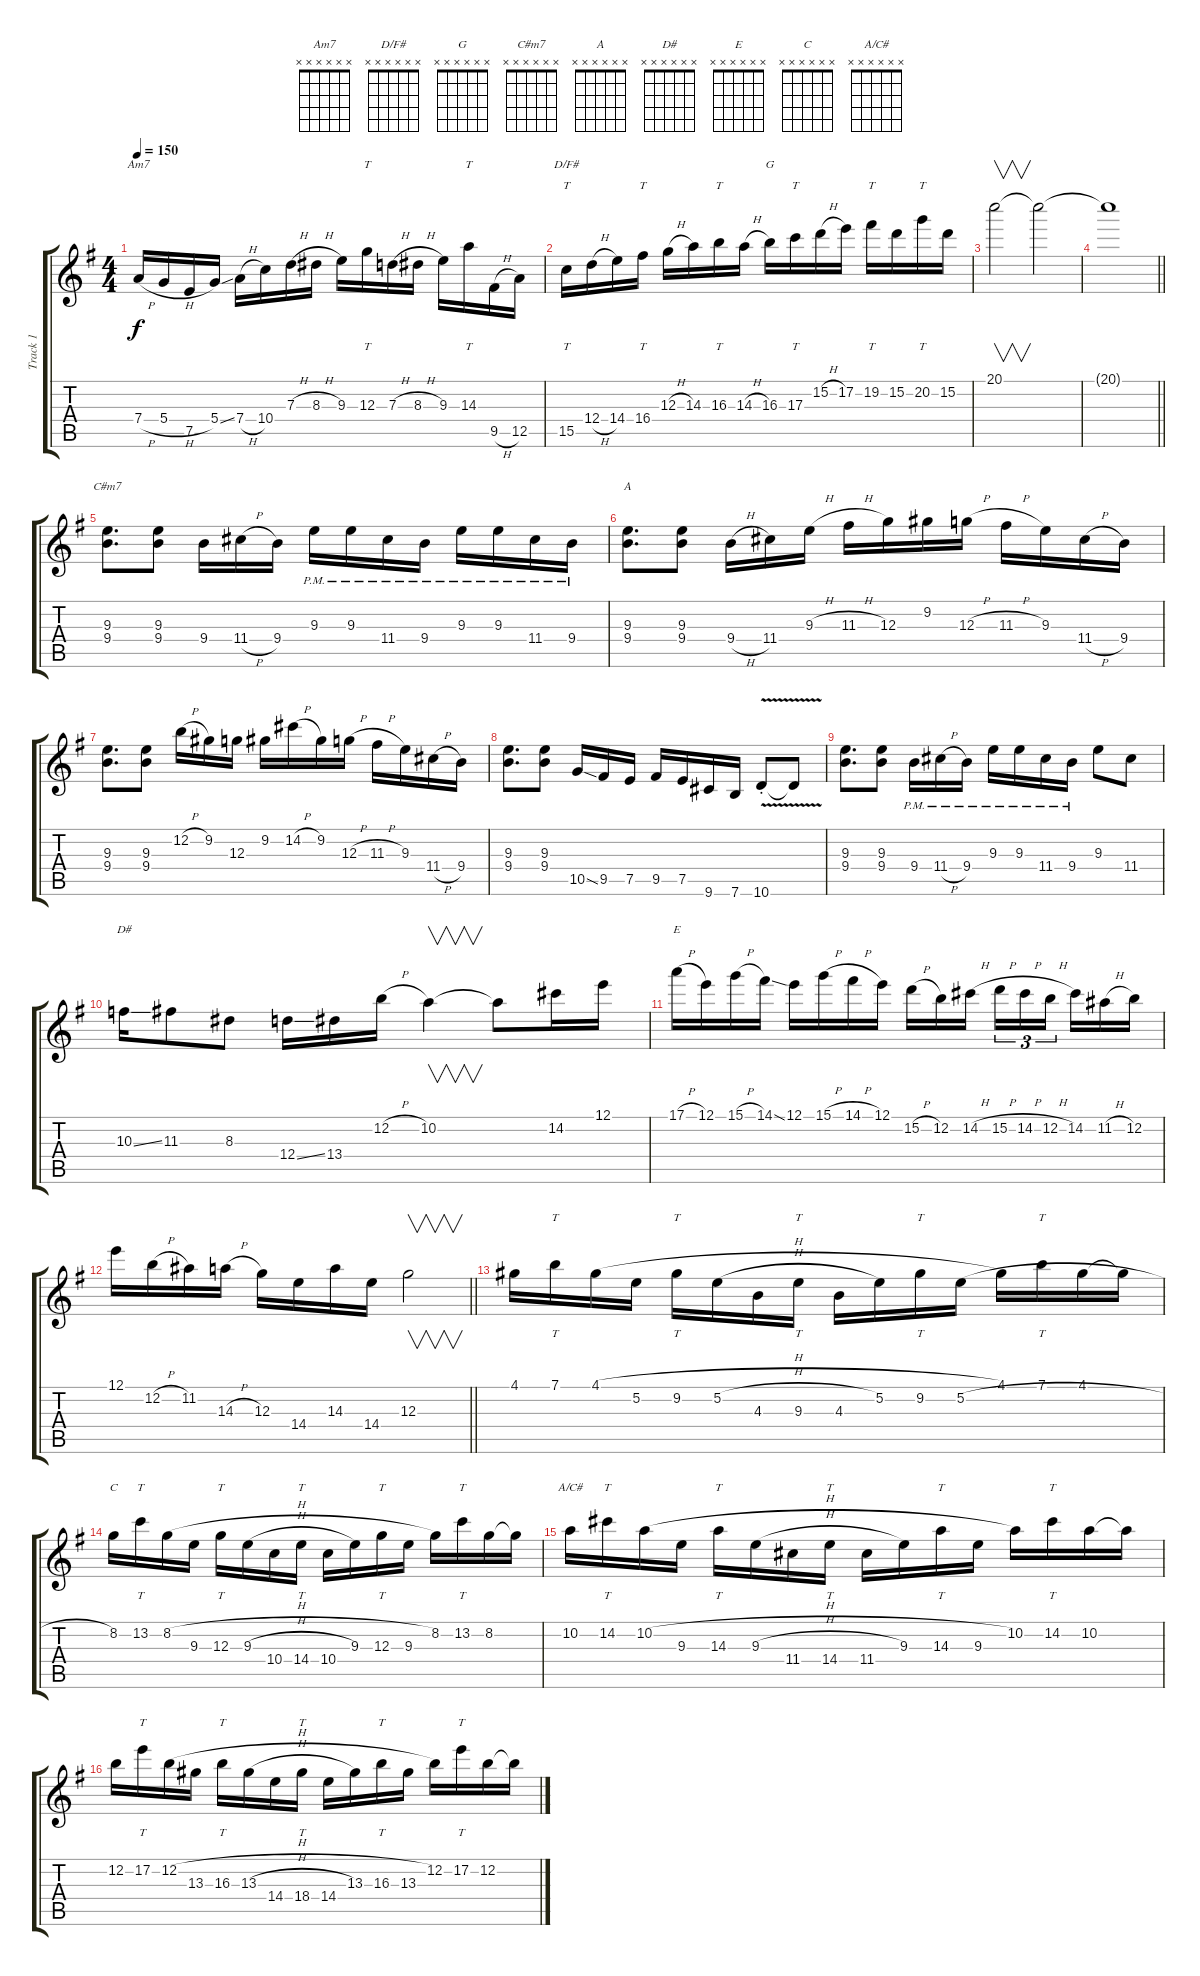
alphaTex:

\track ("Track 1" "Track 1") {instrument distortionguitar}
\staff {score tabs}
\tuning (E4 B3 G3 D3 A2 E2) {hide}
\chord ("Am7" x x x x x x)
\chord ("D/F#" x x x x x x)
\chord ("G" x x x x x x)
\chord ("C#m7" x x x x x x)
\chord ("A" x x x x x x)
\chord ("D#" x x x x x x)
\chord ("E" x x x x x x)
\chord ("C" x x x x x x)
\chord ("A/C#" x x x x x x)
\ts (4 4)
\tempo 150
\clef g2
\ks g
7.4{h}.16{ch "Am7" dy f} 5.4{h}.16 7.5.16 5.4{ss}.16 7.4{h}.16 10.4.16 7.3{h}.16 8.3{h}.16 9.3.16 12.3.16{tt} 7.3{h}.16 8.3{h}.16 9.3.16 14.3.16{tt} 9.5{h}.16 12.5.16 |
15.5.16{tt ch "D/F#"} 12.4{h}.16 14.4.16 16.4.16{tt} 12.3{h}.16 14.3.16 16.3.16{tt} 14.3{h}.16 16.3.16{ch "G"} 17.3.16{tt} 15.2{h}.16 17.2.16 19.2.16{tt} 15.2.16 20.2.16{tt} 15.2.16 |
20.1.2{v} 20.1{t}.2 |
\barLineRight lightlight
20.1{t}.1 |
(9.3 9.4).8{d ch "C#m7"} (9.3 9.4).8 9.4.16 11.4{h}.16 9.4.16 9.3{pm}.16 9.3{pm}.16 11.4{pm}.16 9.4{pm}.16 9.3{pm}.16 9.3{pm}.16 11.4{pm}.16 9.4{pm}.16 |
(9.3 9.4).8{d ch "A"} (9.3 9.4).8 9.4{h}.16 11.4.16 9.3{h}.16 11.3{h}.16 12.3.16 9.2.16 12.3{h}.16 11.3{h}.16 9.3.16 11.4{h}.16 9.4.16 |
(9.3 9.4).8{d} (9.3 9.4).8 12.2{h}.16 9.2.16 12.3.16 9.2.16 14.2{h}.16 9.2.16 12.3{h}.16 11.3{h}.16 9.3.16 11.4{h}.16 9.4.16 |
(9.3 9.4).8{d} (9.3 9.4).8 10.5{ss}.16 9.5.16 7.5.16 9.5.16 7.5.16 9.6.16 7.6.16 10.6{v st}.8 10.6{t}.8 |
(9.3 9.4).8{d} (9.3 9.4).8 9.4{pm}.16 11.4{h pm}.16 9.4{pm}.16 9.3{pm}.16 9.3{pm}.16 11.4{pm}.16 9.4{pm}.16 9.3.8 11.4.8 |
10.3{ss}.16{ch "D#"} 11.3.8 8.3.8 12.4{ss}.16 13.4.16 12.2{h}.16 10.2.4{v} 10.2{t}.8 14.2.16 12.1.16 |
17.1{h}.16{ch "E"} 12.1.16 15.1{h}.16 14.1{ss}.16 12.1.16 15.1{h}.16 14.1{h}.16 12.1.16 15.2{h}.16 12.2.16 14.2{h}.16{beam splitsecondary} 15.2{h}.16{tu (3 2)} 14.2{h}.16{tu (3 2)} 12.2{h}.16{tu (3 2) beam splitsecondary} 14.2.16 11.2{h}.16 12.2.16 |
\barLineRight lightlight
12.1.16 12.2{h}.16 11.2.16 14.3{h}.16 12.3.16 14.4.16 14.3.16 14.4.16 12.3.2{v} |
4.1.16 7.1.16{tt} 4.1{h}.16 5.2.16 9.2.16{tt} 5.2{h}.16 4.3.16 9.3.16{tt} 4.3.16 5.2.16 9.2.16{tt} 5.2{h}.16 4.1.16 7.1.16{tt} 4.1.16 4.1{t}.16 |
8.2.16{ch "C"} 13.2.16{tt} 8.2{h}.16 9.3.16 12.3.16{tt} 9.3{h}.16 10.4.16 14.4.16{tt} 10.4.16 9.3.16 12.3.16{tt} 9.3.16 8.2.16 13.2.16{tt} 8.2.16 8.2{t}.16 |
10.2.16{ch "A/C#"} 14.2.16{tt} 10.2{h}.16 9.3.16 14.3.16{tt} 9.3{h}.16 11.4.16 14.4.16{tt} 11.4.16 9.3.16 14.3.16{tt} 9.3.16 10.2.16 14.2.16{tt} 10.2.16 10.2{t}.16 |
12.2.16 17.2.16{tt} 12.2{h}.16 13.3.16 16.3.16{tt} 13.3{h}.16 14.4.16 18.4.16{tt} 14.4.16 13.3.16 16.3.16{tt} 13.3.16 12.2.16 17.2.16{tt} 12.2.16 12.2{t}.16
